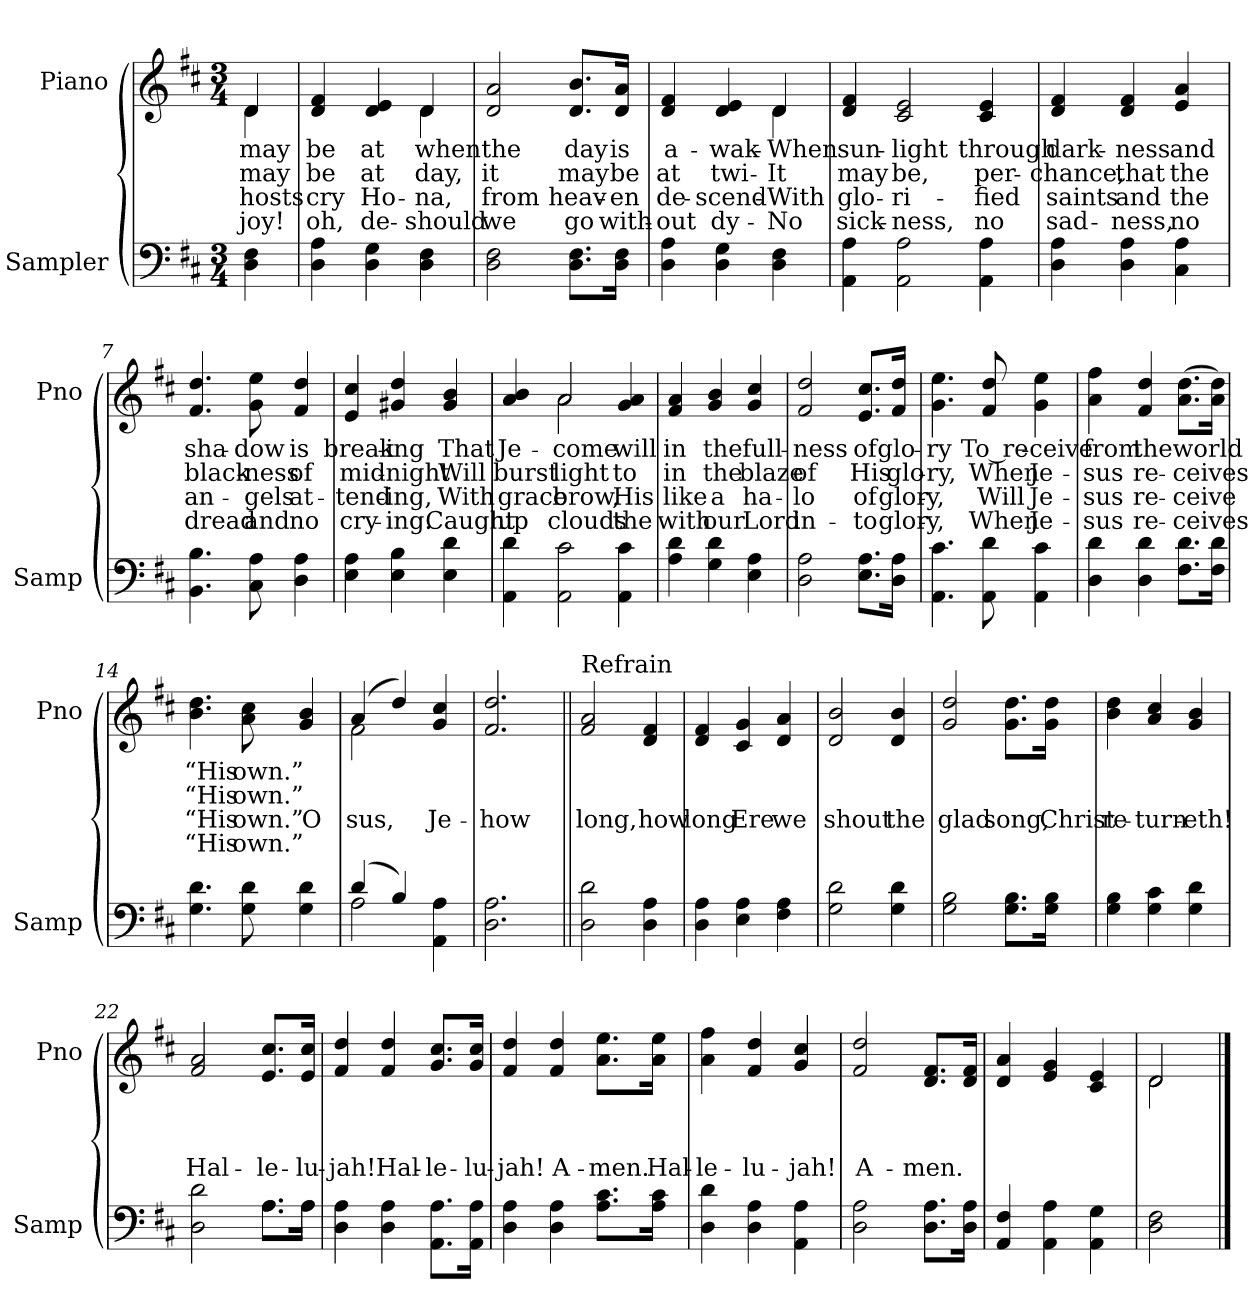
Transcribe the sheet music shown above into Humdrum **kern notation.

**kern	**kern	**text	**text	**text	**text
*part2	*part1	*part1	*part1	*part1	*part1
*staff2	*staff1	*staff1	*staff1	*staff1	*staff1
*I"Sampler	*I"Piano	*	*	*	*
*I'Samp	*I'Pno	*	*	*	*
*clefF4	*clefG2	*	*	*	*
*k[f#c#]	*k[f#c#]	*	*	*	*
*D:	*D:	*	*	*	*
*M3/4	*M3/4	*	*	*	*
=1	=1	=1	=1	=1	=1
*	*^	*	*	*	*
4D\ 4F#\	4d/	4d	may	may	hosts	joy!
=2	=2	=2	=2	=2	=2	=2
4D\ 4A\	4d/ 4f#/	2ryy	be	be	cry	oh,
4D\ 4G\	4d/ 4e/	.	at	at	Ho-	de-
4D\ 4F#\	4d/	4d	when	-day,	-na,	should
*	*v	*v	*	*	*	*
=3	=3	=3	=3	=3	=3
2D\ 2F#\	2d/ 2a/	the	it	from	we
8.D\ 8.F#\L	8.d/ 8.b/L	day	may	heav-	go
16D\ 16F#\Jk	16d/ 16a/Jk	is	be	-en	with-
=4	=4	=4	=4	=4	=4
*	*^	*	*	*	*
4D\ 4A\	4d/ 4f#/	2ryy	a-	at	de-	-out
4D\ 4G\	4d/ 4e/	.	-wak-	twi-	-scend-	dy-
4D\ 4F#\	4d/	4d	When	It	With	No
*	*v	*v	*	*	*	*
=5	=5	=5	=5	=5	=5
4AA\ 4A\	4d/ 4f#/	sun-	may	glo-	sick-
2AA\ 2A\	2c#/ 2e/	-light	be,	-ri-	-ness,
4AA\ 4A\	4c#/ 4e/	through	per-	-fied	no
=6	=6	=6	=6	=6	=6
4D\ 4A\	4d/ 4f#/	dark-	-chance,	saints	sad-
4D\ 4A\	4d/ 4f#/	-ness	that	and	-ness,
4C#\ 4A\	4e/ 4a/	and	the	the	no
=7	=7	=7	=7	=7	=7
4.BB\ 4.B\	4.f#/ 4.dd/	sha-	black-	an-	dread
8C#\ 8A\	8g\ 8ee\	-dow	-ness	-gels	and
4D\ 4A\	4f#/ 4dd/	is	of	at-	no
=8	=8	=8	=8	=8	=8
4E\ 4A\	4e/ 4cc#/	break-	mid-	-tend-	cry-
4E\ 4B\	4g#X/ 4dd/	-ing	-night	-ing,	-ing.
4E\ 4d\	4g#/ 4b/	That	Will	With	Caught
=9	=9	=9	=9	=9	=9
*	*^	*	*	*	*
4AA\ 4d\	4a/ 4b/	4ryy	Je-	burst	grace	up
2AA\ 2c#\	2a/	2a	come	light	brow,	clouds
4AA\ 4c#\	4g/ 4a/	4ryy	will	-to	His	the
*	*v	*v	*	*	*	*
=10	=10	=10	=10	=10	=10
4A\ 4d\	4f#/ 4a/	in	in	like	with
4G\ 4d\	4g/ 4b/	the	the	a	our
4E\ 4A\	4g/ 4cc#/	full-	blaze	ha-	Lord
=11	=11	=11	=11	=11	=11
2D\ 2A\	2f#/ 2dd/	-ness	of	-lo	in-
8.E\ 8.A\L	8.e/ 8.cc#/L	of	His	of	-to
16D\ 16A\Jk	16f#/ 16dd/Jk	glo-	glo-	glor-	glor-
=12	=12	=12	=12	=12	=12
4.AA\ 4.c#\	4.g 4.ee	-ry	-ry,	-y,	-y,
8AA\ 8d\	8f#/ 8dd/	To re-	When	Will	When
4AA\ 4c#\	4g\ 4ee\	-ceive	Je-	Je-	Je-
=13	=13	=13	=13	=13	=13
4D\ 4d\	4a\ 4ff#\	from	-sus	-sus	-sus
4D\ 4d\	4f#/ 4dd/	the	re-	re-	re-
8.F#\ 8.d\L	(8.a\ 8.dd\L	world	-ceives	-ceive	-ceives
16F#\ 16d\Jk	16a\ 16dd\Jk)	.	.	.	.
=14	=14	=14	=14	=14	=14
4.G\ 4.d\	4.b\ 4.dd\	“His	“His	“His	“His
8G\ 8d\	8a\ 8cc#\	own.”	own.”	own.”	own.”
4G\ 4d\	4g/ 4b/	.	.	O	.
=15	=15	=15	=15	=15	=15
*^	*^	*	*	*	*
(4d/	2A	(4a/	2f#	.	.	-sus,	.
4B/)	.	4dd/)	.	.	.	.	.
4AA\ 4A\	4ryy	4g/ 4cc#/	4ryy	.	.	Je-	.
*v	*v	*	*	*	*	*	*
*	*v	*v	*	*	*	*
=16	=16	=16	=16	=16	=16
2.D\ 2.A\	2.f#/ 2.dd/	.	.	how	.
=17||	=17||	=17||	=17||	=17||	=17||
!	!LO:TX:t=Refrain	!	!	!	!
2D\ 2d\	2f#/ 2a/	.	.	long,	.
4D\ 4A\	4d/ 4f#/	.	.	how	.
=18	=18	=18	=18	=18	=18
4D\ 4A\	4d/ 4f#/	.	.	long	.
4E\ 4A\	4c#/ 4g/	.	.	Ere	.
4F#\ 4A\	4d/ 4a/	.	.	we	.
=19	=19	=19	=19	=19	=19
2G\ 2d\	2d/ 2b/	.	.	shout	.
4G\ 4d\	4d/ 4b/	.	.	the	.
=20	=20	=20	=20	=20	=20
2G\ 2B\	2g/ 2dd/	.	.	glad	.
8.G\ 8.B\L	8.g\ 8.dd\L	.	.	song,	.
16G\ 16B\Jk	16g\ 16dd\Jk	.	.	Christ	.
=21	=21	=21	=21	=21	=21
4G\ 4B\	4b\ 4dd\	.	.	re-	.
4G\ 4c#\	4a/ 4cc#/	.	.	-turn-	.
4G\ 4d\	4g/ 4b/	.	.	-eth!	.
=22	=22	=22	=22	=22	=22
*^	*	*	*	*	*
2D\ 2d\	2ryy	2f#/ 2a/	.	.	Hal-	.
8.A\L	8.A\L	8.e/ 8.cc#/L	.	.	-le-	.
16A\Jk	16A\Jk	16e/ 16cc#/Jk	.	.	-lu-	.
*v	*v	*	*	*	*	*
=23	=23	=23	=23	=23	=23
4D\ 4A\	4f#/ 4dd/	.	.	-jah!	.
4D\ 4A\	4f#/ 4dd/	.	.	Hal-	.
8.AA\ 8.A\L	8.g/ 8.cc#/L	.	.	-le-	.
16AA\ 16A\Jk	16g/ 16cc#/Jk	.	.	-lu-	.
=24	=24	=24	=24	=24	=24
4D\ 4A\	4f#/ 4dd/	.	.	-jah!	.
4D\ 4A\	4f#/ 4dd/	.	.	A-	.
8.A\ 8.c#\L	8.a\ 8.ee\L	.	.	-men.	.
16A\ 16c#\Jk	16a\ 16ee\Jk	.	.	Hal-	.
=25	=25	=25	=25	=25	=25
4D\ 4d\	4a\ 4ff#\	.	.	-le-	.
4D\ 4A\	4f#/ 4dd/	.	.	-lu-	.
4AA\ 4A\	4g/ 4cc#/	.	.	-jah!	.
=26	=26	=26	=26	=26	=26
2D\ 2A\	2f#/ 2dd/	.	.	A-	.
8.D\ 8.A\L	8.d/ 8.f#/L	.	.	-men.	.
16D\ 16A\Jk	16d/ 16f#/Jk	.	.	.	.
=27	=27	=27	=27	=27	=27
4AA/ 4F#/	4d/ 4a/	.	.	.	.
4AA\ 4A\	4e/ 4g/	.	.	.	.
4AA\ 4G\	4c#/ 4e/	.	.	.	.
=28	=28	=28	=28	=28	=28
*	*^	*	*	*	*
2D\ 2F#\	2d/	2d	.	.	.	.
*	*v	*v	*	*	*	*
==	==	==	==	==	==
*-	*-	*-	*-	*-	*-
